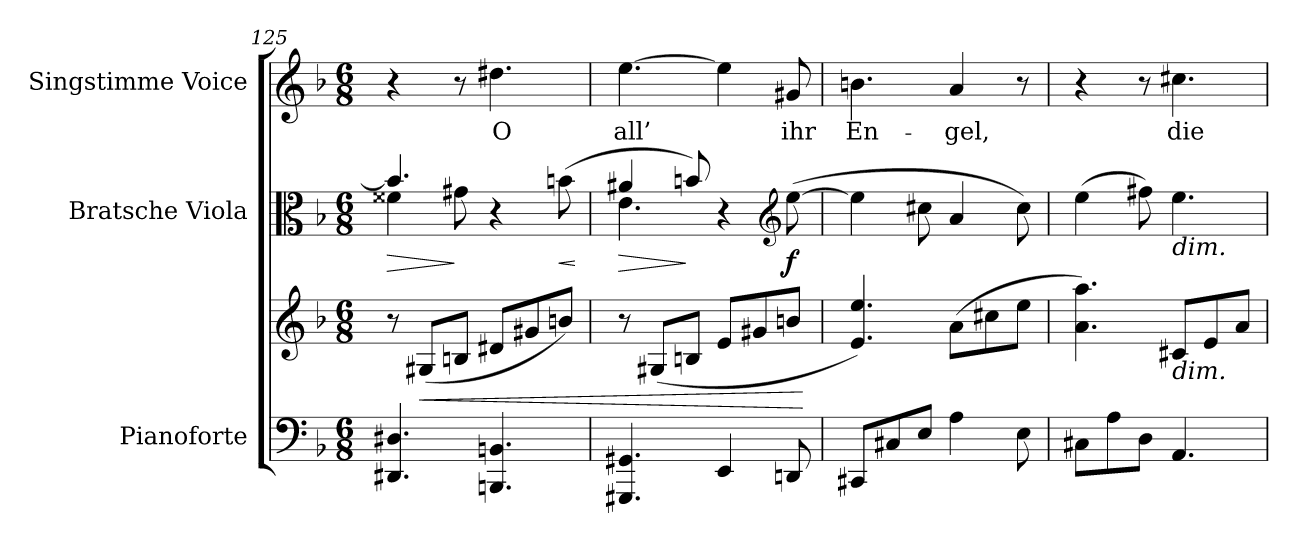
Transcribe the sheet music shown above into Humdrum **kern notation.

**kern	**kern	**dynam	**kern	**dynam	**kern	**text
*part3	*part3	*part3	*part2	*part2	*part1	*part1
*staff4	*staff3	*staff3/4	*staff2	*staff2	*staff1	*staff1
*I"Pianoforte	*	*	*I"Bratsche Viola	*	*I"Singstimme Voice	*
*I'Pno	*	*	*I'Vla	*	*	*
*clefF4	*clefG2	*	*clefC3	*	*clefG2	*
*k[b-]	*k[b-]	*	*k[b-]	*	*k[b-]	*
*M6/8	*M6/8	*	*M6/8	*	*M6/8	*
=125	=125	=125	=125	=125	=125	=125
!	!	!	!	!LO:HP:b	!	!
*	*	*	*^	*	*	*
4.DD#X/ 4.D#X/	8r	.	4f##X\	4.b/]	>	4r	.
!	!	!LO:HP:b	!	!	!	!	!
.	(>8G#X/L	<	.	.	.	.	.
.	8Bn/J	.	8g#X\	.	]	8r	.
!	!	!	!	!	!	!	!LO:LY:b
4.BBBn/ 4.BBn/	8d#X/L	.	4r	4.ryy	.	4.dd#X\	O
.	8g#X/	.	.	.	.	.	.
!	!	!	!	!	!LO:HP:b	!	!
.	8bn/J)	.	(>8bn\	.	<	.	.
*	*	*	*v	*v	*	*	*
.	.	.	.	[	.	.
=126	=126	=126	=126	=126	=126	=126
!	!	!	!	!LO:HP:b	!	!LO:LY:b
*	*	*	*^	*	*	*
4.GGG#X/ 4.GG#X/	8r	.	4a#X/	4.e\	>	[4.ee\	all’
.	(>8G#X/L	.	.	.	.	.	.
.	8Bn/J	.	8bn/)	.	]	.	.
4EE/	8e/L	.	4r	4.ryy	.	4ee\]	.
.	8g#X/	.	.	.	.	.	.
*	*	*	*clefG2	*	*	*	*
!	!	!	!	!	!LO:DY:b	!	!LO:LY:b
8DDn/	8bn/J	.	(>[>8ee\	.	f	8g#X/	ihr
*	*	*	*v	*v	*	*	*
.	.	[	.	.	.	.
!!LO:LB:g=z
=127	=127	=127	=127	=127	=127	=127
!	!	!	!	!	!	!LO:LY:b
8CC#X/L	4.e/ 4.ee/)	.	4ee\]	.	4.bn\	En-
!	!	!LO:DY:a=2	!	!	!	!
!	!	!LO:DY:n=1:a=2	!	!	!	!
8C#X/	.	other-dynamics f	.	.	.	.
8E/J	.	.	8cc#X\	.	.	.
!	!	!	!	!	!	!LO:LY:b
4A\	(8a\L	.	4a/	.	4a/	-gel,
.	8cc#X\	.	.	.	.	.
8E\	8ee\J	.	8cc#\)	.	8r	.
=128	=128	=128	=128	=128	=128	=128
8C#X\L	4.a\ 4.aa\)	.	(4ee\	.	4r	.
8A\	.	.	.	.	.	.
8D\J	.	.	8ff#X\)	.	8r	.
!	!	!	!LO:TX:b:i:t=dim.	!	!	!
!	!LO:TX:b:i:t=dim.	!	!	!	!	!
!	!	!	!	!	!	!LO:LY:b
4.AA/	8c#X/L	.	4.ee\	.	4.cc#X\	die
.	8e/	.	.	.	.	.
.	8a/J	.	.	.	.	.
=	=	=	=	=	=	=
*-	*-	*-	*-	*-	*-	*-
